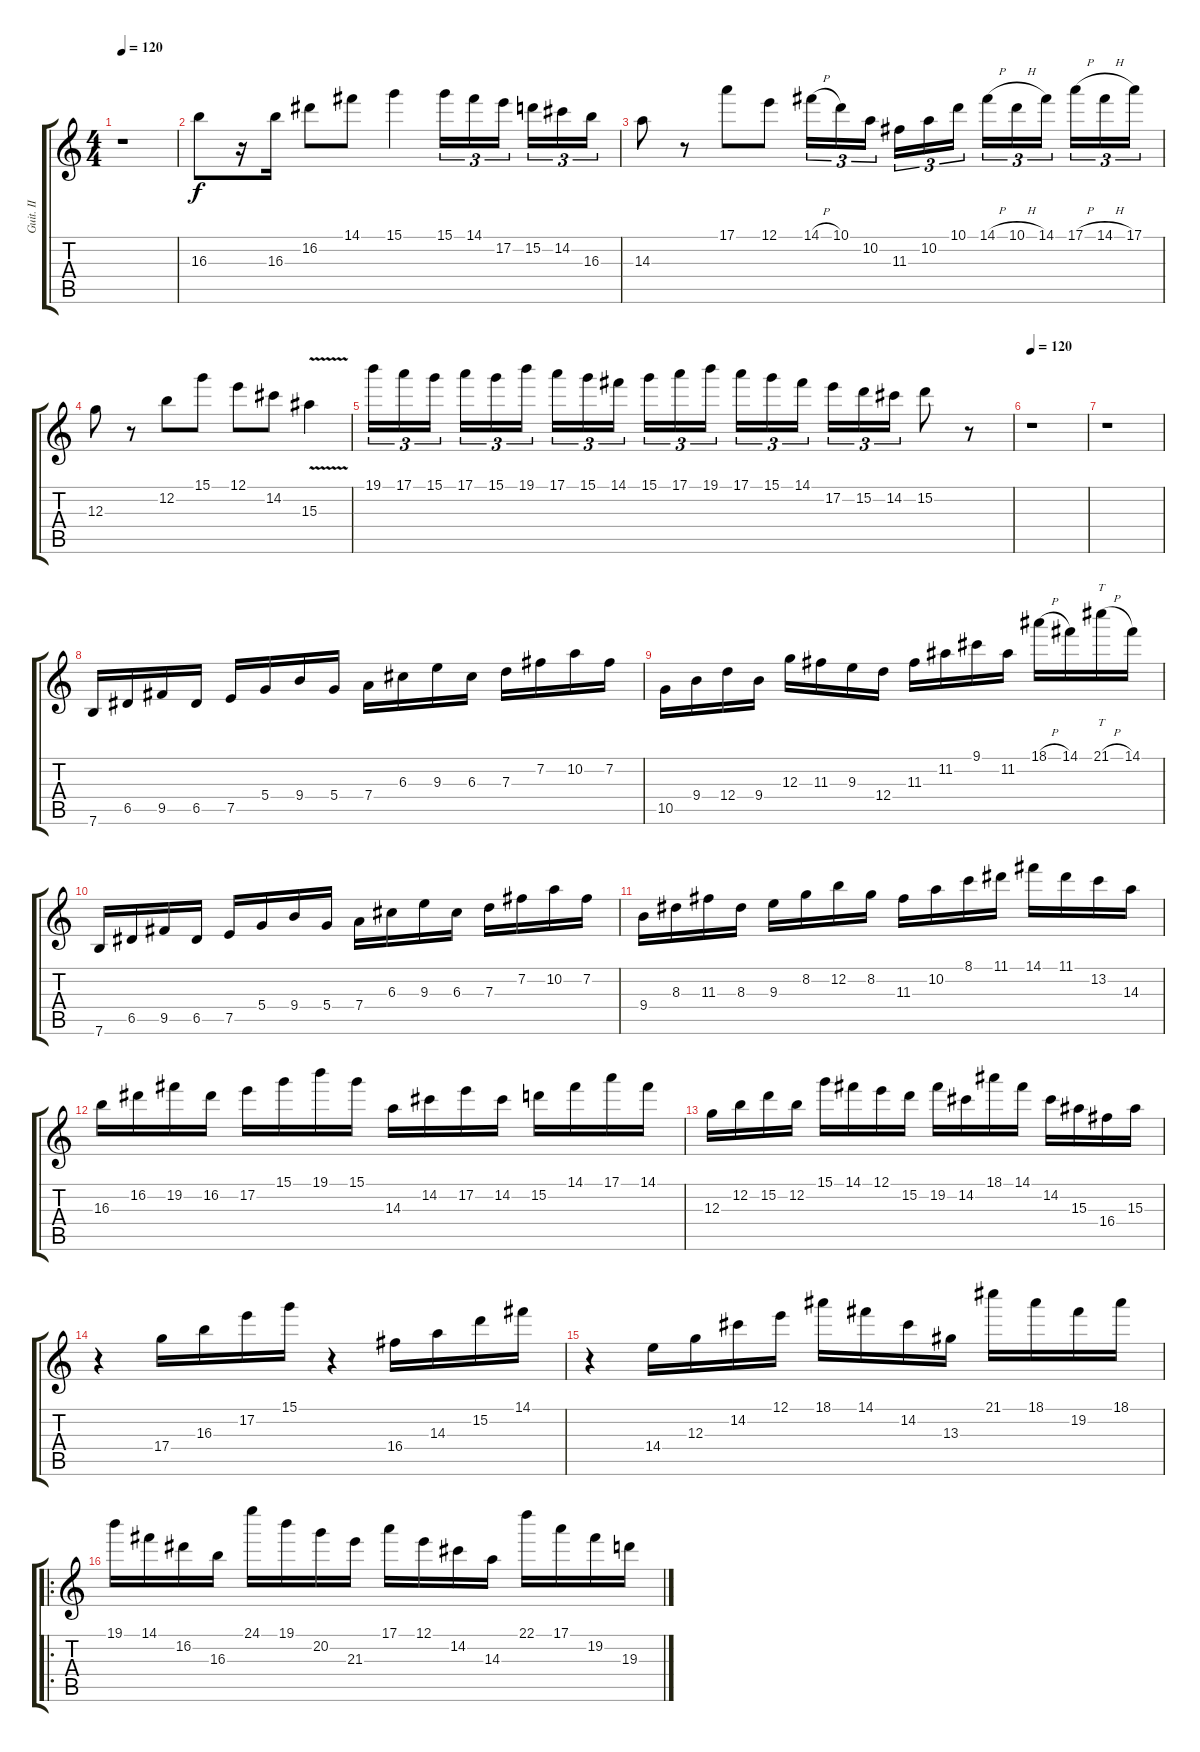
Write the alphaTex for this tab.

\track ("Guit. II" "Guit. II") {instrument overdrivenguitar}
\staff {score tabs}
\tuning (E4 B3 G3 D3 A2 E2) {hide}
\ts (4 4)
\tempo 120
\tempo 100
\tempo 120
\clef g2
\ks c
r.1{dy f instrument overdrivenguitar} |
16.3.8 r.16 16.3.16 16.2.8 14.1.8 15.1.4 15.1.16{tu (3 2)} 14.1.16{tu (3 2)} 17.2.16{tu (3 2)} 15.2.16{tu (3 2)} 14.2.16{tu (3 2)} 16.3.16{tu (3 2)} |
14.3.8 r.8 17.1.8 12.1.8 14.1{h}.16{tu (3 2)} 10.1.16{tu (3 2)} 10.2.16{tu (3 2)} 11.3.16{tu (3 2)} 10.2.16{tu (3 2)} 10.1.16{tu (3 2)} 14.1{h}.16{tu (3 2)} 10.1{h}.16{tu (3 2)} 14.1.16{tu (3 2)} 17.1{h}.16{tu (3 2)} 14.1{h}.16{tu (3 2)} 17.1.16{tu (3 2)} |
12.3.8 r.8 12.2.8 15.1.8 12.1.8 14.2.8 15.3{v}.4 |
19.1.16{tu (3 2)} 17.1.16{tu (3 2)} 15.1.16{tu (3 2)} 17.1.16{tu (3 2)} 15.1.16{tu (3 2)} 19.1.16{tu (3 2)} 17.1.16{tu (3 2)} 15.1.16{tu (3 2)} 14.1.16{tu (3 2)} 15.1.16{tu (3 2)} 17.1.16{tu (3 2)} 19.1.16{tu (3 2)} 17.1.16{tu (3 2)} 15.1.16{tu (3 2)} 14.1.16{tu (3 2)} 17.2.16{tu (3 2)} 15.2.16{tu (3 2)} 14.2.16{tu (3 2)} 15.2.8 r.8 |
\tempo 120
r.1 |
r.1 |
7.6.16 6.5.16 9.5.16 6.5.16 7.5.16 5.4.16 9.4.16 5.4.16 7.4.16 6.3.16 9.3.16 6.3.16 7.3.16 7.2.16 10.2.16 7.2.16 |
10.5.16 9.4.16 12.4.16 9.4.16 12.3.16 11.3.16 9.3.16 12.4.16 11.3.16 11.2.16 9.1.16 11.2.16 18.1{h}.16 14.1.16 21.1{h}.16{tt} 14.1.16 |
7.6.16 6.5.16 9.5.16 6.5.16 7.5.16 5.4.16 9.4.16 5.4.16 7.4.16 6.3.16 9.3.16 6.3.16 7.3.16 7.2.16 10.2.16 7.2.16 |
9.4.16 8.3.16 11.3.16 8.3.16 9.3.16 8.2.16 12.2.16 8.2.16 11.3.16 10.2.16 8.1.16 11.1.16 14.1.16 11.1.16 13.2.16 14.3.16 |
16.3.16 16.2.16 19.2.16 16.2.16 17.2.16 15.1.16 19.1.16 15.1.16 14.3.16 14.2.16 17.2.16 14.2.16 15.2.16 14.1.16 17.1.16 14.1.16 |
12.3.16 12.2.16 15.2.16 12.2.16 15.1.16 14.1.16 12.1.16 15.2.16 19.2.16 14.2.16 18.1.16 14.1.16 14.2.16 15.3.16 16.4.16 15.3.16 |
r.4{balance 16} 17.4.16 16.3.16 17.2.16 15.1.16 r.4 16.4.16 14.3.16 15.2.16 14.1.16 |
r.4 14.4.16 12.3.16 14.2.16 12.1.16 18.1.16{balance 8} 14.1.16 14.2.16 13.3.16 21.1.16 18.1.16 19.2.16 18.1.16 |
\ro
19.1.16 14.1.16 16.2.16 16.3.16 24.1.16 19.1.16 20.2.16 21.3.16 17.1.16 12.1.16 14.2.16 14.3.16 22.1.16 17.1.16 19.2.16 19.3.16
